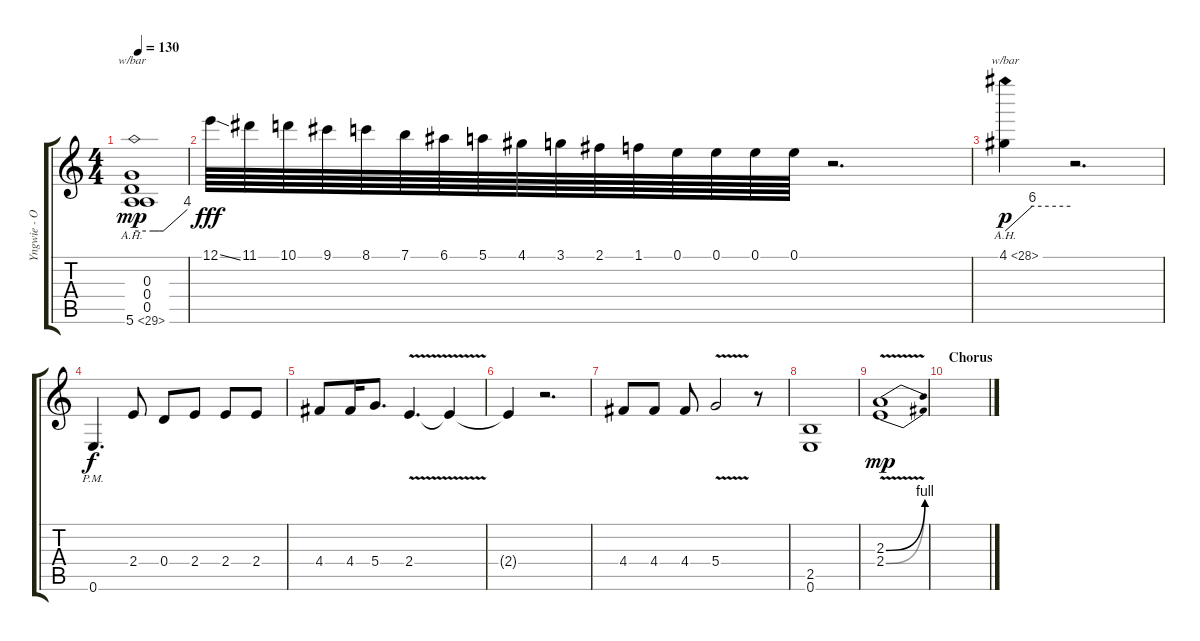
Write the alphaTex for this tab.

\track ("Yngwie - Overdub" "Yngwie - O") {instrument distortionguitar}
\staff {score tabs}
\tuning (E4 B3 G3 D3 A2 E2) {hide}
\ts (4 4)
\tempo 130
\clef g2
\ks c
(0.3 0.4 0.5 5.6{ah 24}).1{tbe (custom default 0 0 23 0 30 0 34 0 60 16) dy mp} |
12.1{ss}.64{dy fff instrument guitarfretnoise} 11.1.64 10.1.64 9.1.64 8.1.64 7.1.64 6.1.64 5.1.64 4.1.64 3.1.64 2.1.64 1.1.64 0.1.64 0.1.64 0.1.64 0.1.64 r.2{d} |
4.1{ah 24}.4{tbe (custom default 0 0 25 24 60 24) dy p instrument distortionguitar} r.2{d} |
0.6{pm}.4{d dy f} 2.4.8 0.4.8 2.4.8 2.4.8 2.4.8 |
4.4.8 4.4.16 5.4.8{d} 2.4{v}.4{d} 2.4{t}.4 |
2.4{t}.4 r.2{d} |
4.4.8 4.4.8 4.4.8 5.4{v}.2 r.8 |
(2.5 0.6).1 |
(2.3{be (bend 0 0 60 4) v} 2.4{be (bend 0 0 60 4) v}).1{dy mp} |
\section ("" "Chorus")
